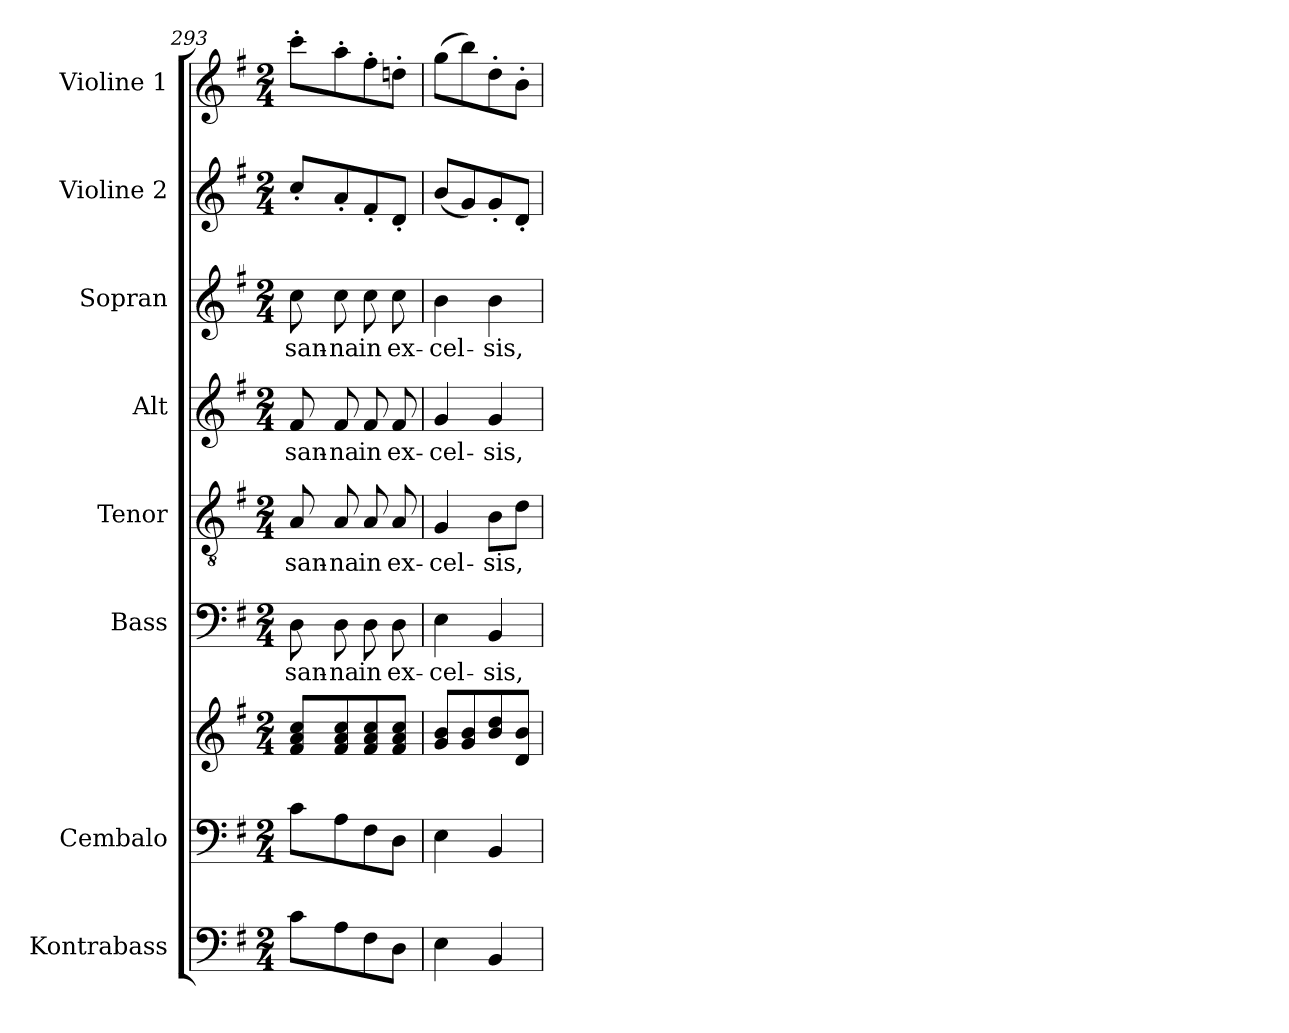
**kern	**kern	**kern	**kern	**text	**kern	**text	**kern	**text	**kern	**text	**kern	**kern
*part8	*part7	*part7	*part6	*part6	*part5	*part5	*part4	*part4	*part3	*part3	*part2	*part1
*staff9	*staff8	*staff7	*staff6	*staff6	*staff5	*staff5	*staff4	*staff4	*staff3	*staff3	*staff2	*staff1
*I"Kontrabass	*I"Cembalo	*	*I"Bass	*	*I"Tenor	*	*I"Alt	*	*I"Sopran	*	*I"Violine 2	*I"Violine 1
*I'Kb.	*I'Cemb.	*	*I'B.	*	*I'T.	*	*I'A.	*	*I'S.	*	*I'Vl. 2	*I'Vl. 1
*clefF4	*clefF4	*clefG2	*clefF4	*	*clefGv2	*	*clefG2	*	*clefG2	*	*clefG2	*clefG2
*ITrd7c12	*	*	*	*	*	*	*	*	*	*	*	*
*k[f#]	*k[f#]	*k[f#]	*k[f#]	*	*k[f#]	*	*k[f#]	*	*k[f#]	*	*k[f#]	*k[f#]
*G:	*G:	*G:	*G:	*	*G:	*	*G:	*	*G:	*	*G:	*G:
*M2/4	*M2/4	*M2/4	*M2/4	*	*M2/4	*	*M2/4	*	*M2/4	*	*M2/4	*M2/4
=293	=293	=293	=293	=293	=293	=293	=293	=293	=293	=293	=293	=293
!	!	!	!	!LO:LY:b	!	!LO:LY:b	!	!LO:LY:b	!	!LO:LY:b	!	!
8C\L	8c\L	8f#/ 8a/ 8cc/L	8D\	-san-	8A/	-san-	8f#/	-san-	8cc\	-san-	8cc'</L	8ccc'>\L
!	!	!	!	!LO:LY:b	!	!LO:LY:b	!	!LO:LY:b	!	!LO:LY:b	!	!
8AA\	8A\	8f#/ 8a/ 8cc/	8D\	-na	8A/	-na	8f#/	-na	8cc\	-na	8a'</	8aa'>\
!	!	!	!	!LO:LY:b	!	!LO:LY:b	!	!LO:LY:b	!	!LO:LY:b	!	!
8FF#\	8F#\	8f#/ 8a/ 8cc/	8D\	in	8A/	in	8f#/	in	8cc\	in	8f#'</	8ff#'>\
!	!	!	!	!LO:LY:b	!	!LO:LY:b	!	!LO:LY:b	!	!LO:LY:b	!	!
8DD\J	8D\J	8f#/ 8a/ 8cc/J	8D\	ex-	8A/	ex-	8f#/	ex-	8cc\	ex-	8d'</J	8ddn'>\J
!!LO:PB:g=z
=294	=294	=294	=294	=294	=294	=294	=294	=294	=294	=294	=294	=294
!	!	!	!	!LO:LY:b	!	!LO:LY:b	!	!LO:LY:b	!	!LO:LY:b	!	!
4EE\	4E\	8g/ 8b/L	4E\	-cel-	4G/	-cel-	4g/	-cel-	4b\	-cel-	(<8b/L	(>8gg\L
.	.	8g/ 8b/	.	.	.	.	.	.	.	.	8g/)	8bb\)
!	!	!	!	!LO:LY:b	!	!LO:LY:b	!	!LO:LY:b	!	!LO:LY:b	!	!
4BBB/	4BB/	8b/ 8dd/	4BB/	-sis,	8B\L	-sis,	4g/	-sis,	4b\	-sis,	8g'</	8dd'>\
.	.	8d/ 8b/J	.	.	8d\J	.	.	.	.	.	8d'</J	8b'>\J
=	=	=	=	=	=	=	=	=	=	=	=	=
*-	*-	*-	*-	*-	*-	*-	*-	*-	*-	*-	*-	*-
